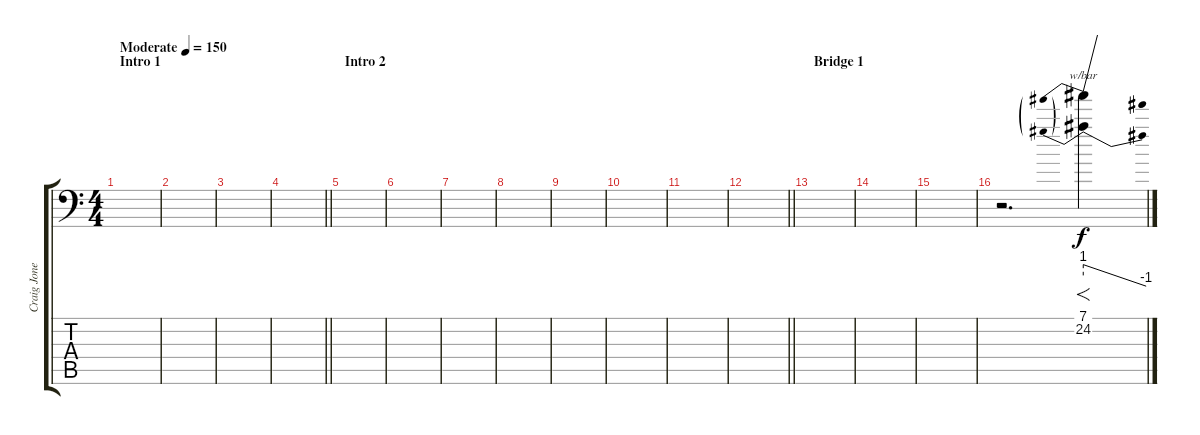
\track ("Craig Jones" "Craig Jone") {instrument lead2sawtooth}
\staff {score tabs}
\tuning (Db6 Ab3 E3 B2 Gb2 B0) {hide}
\ts (4 4)
\section ("" "Intro 1")
\tempo (150 "Moderate")
\clef f4
\ks c
|
|
|
\barLineRight lightlight
|
\section ("" "Intro 2")
|
|
|
|
|
|
|
\barLineRight lightlight
|
\section ("" "Bridge 1")
|
|
|
r.2{d} (7.1 24.2).4{f tbe (predivedive default 0 4 60 -4) volume 14 instrument lead3calliope}
